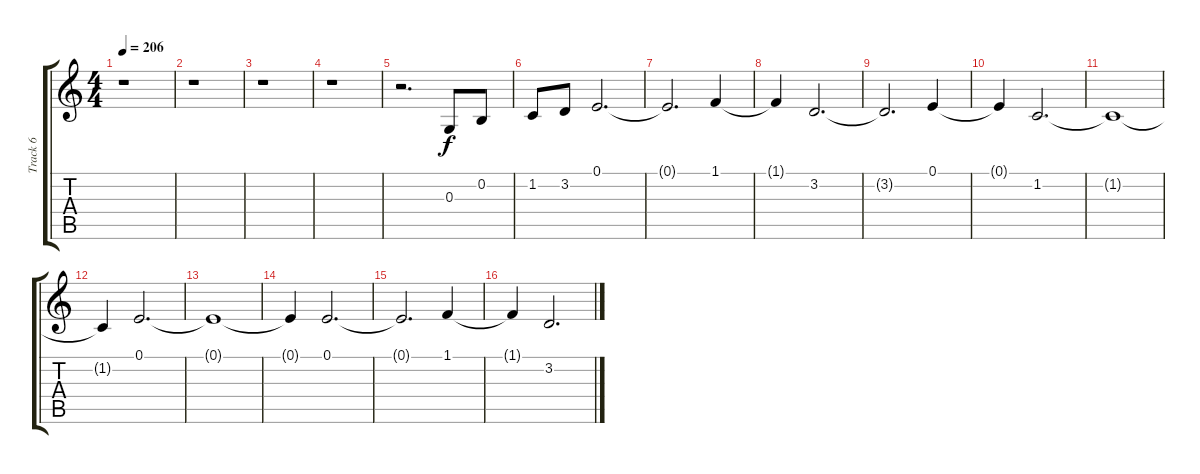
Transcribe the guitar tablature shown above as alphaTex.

\track ("Track 6" "Track 6") {instrument reversecymbal}
\staff {score tabs}
\tuning (E4 B3 G3 D3 A2 E2) {hide}
\ts (4 4)
\tempo 206
\clef g2
\ks c
r.1{dy f} |
r.1 |
r.1 |
r.1 |
r.2{d} 0.3.8{instrument lead2sawtooth} 0.2.8 |
1.2.8 3.2.8 0.1.2{d} |
0.1{t}.2{d} 1.1.4 |
1.1{t}.4 3.2.2{d} |
3.2{t}.2{d} 0.1.4 |
0.1{t}.4 1.2.2{d} |
1.2{t}.1 |
1.2{t}.4 0.1.2{d} |
0.1{t}.1 |
0.1{t}.4 0.1.2{d} |
0.1{t}.2{d} 1.1.4 |
1.1{t}.4 3.2.2{d}
